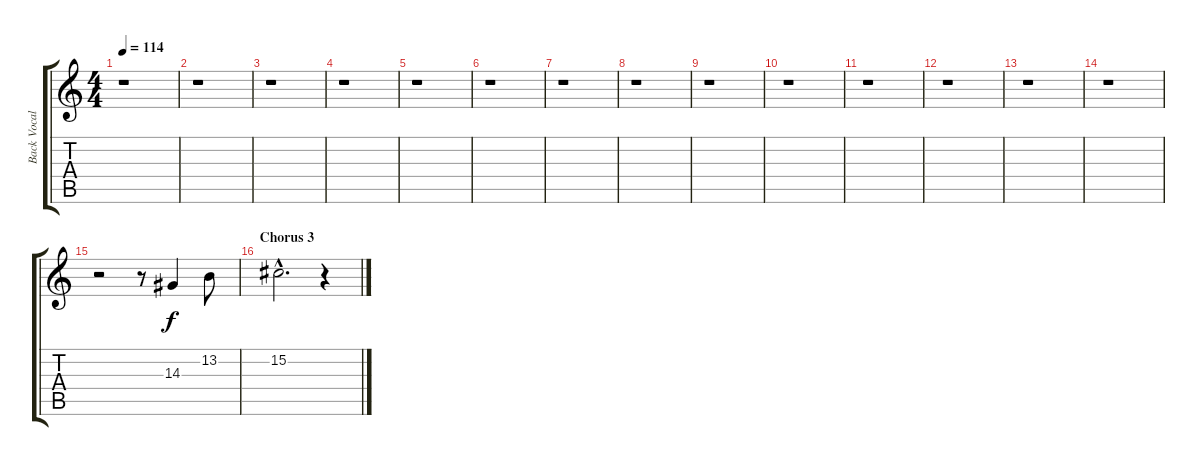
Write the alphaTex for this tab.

\track ("Back Vocal" "Back Vocal") {instrument viola}
\staff {score tabs}
\tuning (Eb4 Bb3 Gb3 Db3 Ab2 Eb2) {hide}
\ts (4 4)
\tempo 114
\clef g2
\ks c
r.1{dy f} |
r.1 |
r.1 |
r.1 |
r.1 |
r.1 |
r.1 |
r.1 |
r.1 |
r.1 |
r.1 |
r.1 |
r.1 |
r.1 |
r.2 r.8 14.3.4 13.2.8 |
\section ("" "Chorus 3")
15.2{hac}.2{d} r.4
